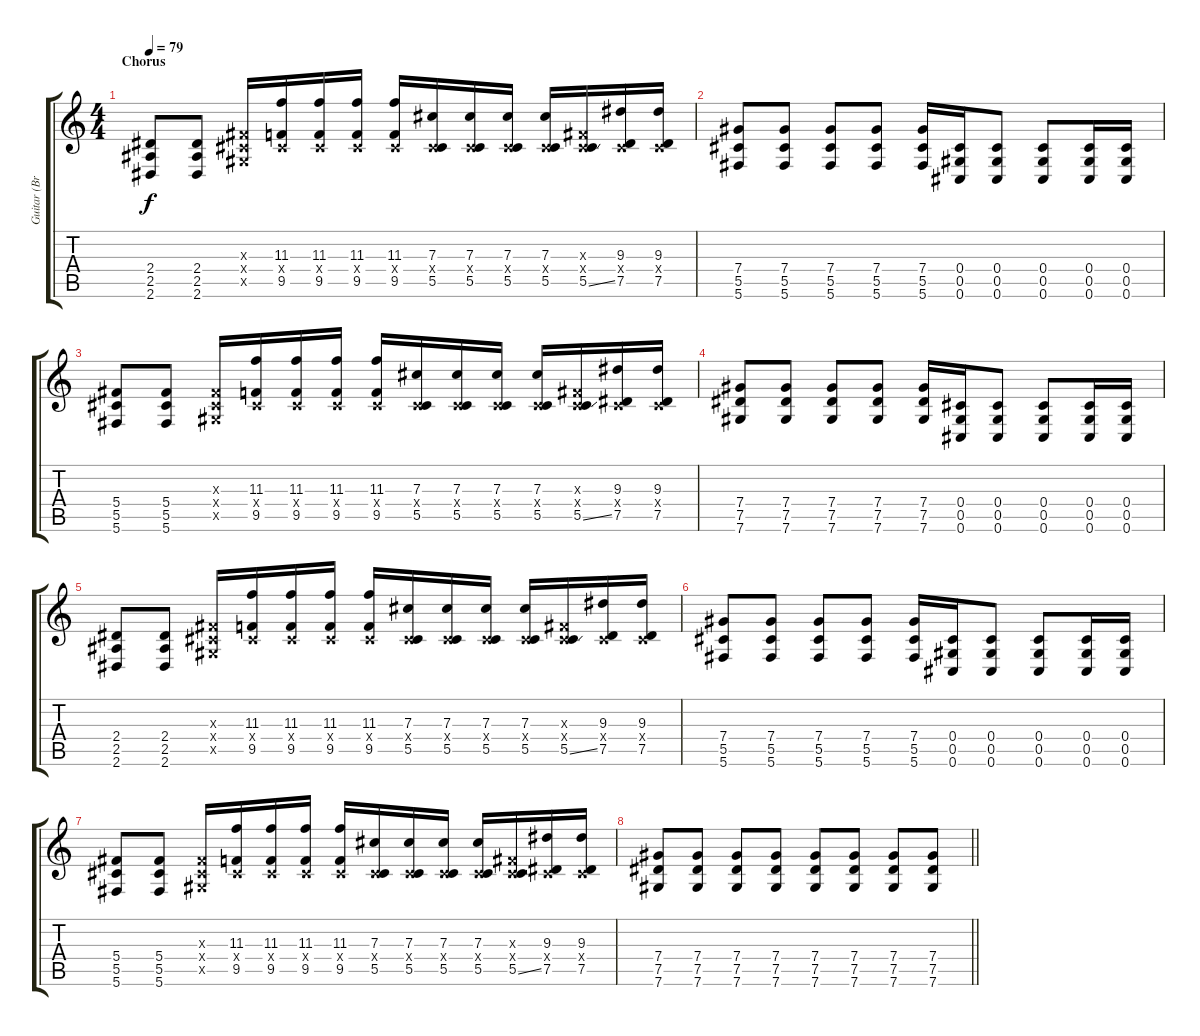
\track ("Guitar (Brad Delson)" "Guitar (Br") {instrument distortionguitar}
\staff {score tabs}
\tuning (Eb4 Bb3 Gb3 Db3 Ab2 Db2) {hide}
\ts (4 4)
\section ("" "Chorus")
\tempo 79
\clef g2
\ks c
(2.4 2.5 2.6).8{dy f} (2.4 2.5 2.6).8 (0.3{x} 0.4{x} 0.5{x}).16 (11.3 0.4{x} 9.5).16 (11.3 0.4{x} 9.5).16 (11.3 0.4{x} 9.5).16 (11.3 0.4{x} 9.5).16 (7.3 0.4{x} 5.5).16 (7.3 0.4{x} 5.5).16 (7.3 0.4{x} 5.5).16 (7.3 0.4{x} 5.5).16 (0.3{x} 0.4{x} 5.5{ss}).16 (9.3 0.4{x} 7.5).16 (9.3 0.4{x} 7.5).16 |
(7.4 5.5 5.6).8 (7.4 5.5 5.6).8 (7.4 5.5 5.6).8 (7.4 5.5 5.6).8 (7.4 5.5 5.6).16 (0.4 0.5 0.6).16 (0.4 0.5 0.6).8 (0.4 0.5 0.6).8 (0.4 0.5 0.6).16 (0.4 0.5 0.6).16 |
(5.4 5.5 5.6).8 (5.4 5.5 5.6).8 (0.3{x} 0.4{x} 0.5{x}).16 (11.3 0.4{x} 9.5).16 (11.3 0.4{x} 9.5).16 (11.3 0.4{x} 9.5).16 (11.3 0.4{x} 9.5).16 (7.3 0.4{x} 5.5).16 (7.3 0.4{x} 5.5).16 (7.3 0.4{x} 5.5).16 (7.3 0.4{x} 5.5).16 (0.3{x} 0.4{x} 5.5{ss}).16 (9.3 0.4{x} 7.5).16 (9.3 0.4{x} 7.5).16 |
(7.4 7.5 7.6).8 (7.4 7.5 7.6).8 (7.4 7.5 7.6).8 (7.4 7.5 7.6).8 (7.4 7.5 7.6).16 (0.4 0.5 0.6).16 (0.4 0.5 0.6).8 (0.4 0.5 0.6).8 (0.4 0.5 0.6).16 (0.4 0.5 0.6).16 |
(2.4 2.5 2.6).8 (2.4 2.5 2.6).8 (0.3{x} 0.4{x} 0.5{x}).16 (11.3 0.4{x} 9.5).16 (11.3 0.4{x} 9.5).16 (11.3 0.4{x} 9.5).16 (11.3 0.4{x} 9.5).16 (7.3 0.4{x} 5.5).16 (7.3 0.4{x} 5.5).16 (7.3 0.4{x} 5.5).16 (7.3 0.4{x} 5.5).16 (0.3{x} 0.4{x} 5.5{ss}).16 (9.3 0.4{x} 7.5).16 (9.3 0.4{x} 7.5).16 |
(7.4 5.5 5.6).8 (7.4 5.5 5.6).8 (7.4 5.5 5.6).8 (7.4 5.5 5.6).8 (7.4 5.5 5.6).16 (0.4 0.5 0.6).16 (0.4 0.5 0.6).8 (0.4 0.5 0.6).8 (0.4 0.5 0.6).16 (0.4 0.5 0.6).16 |
(5.4 5.5 5.6).8 (5.4 5.5 5.6).8 (0.3{x} 0.4{x} 0.5{x}).16 (11.3 0.4{x} 9.5).16 (11.3 0.4{x} 9.5).16 (11.3 0.4{x} 9.5).16 (11.3 0.4{x} 9.5).16 (7.3 0.4{x} 5.5).16 (7.3 0.4{x} 5.5).16 (7.3 0.4{x} 5.5).16 (7.3 0.4{x} 5.5).16 (0.3{x} 0.4{x} 5.5{ss}).16 (9.3 0.4{x} 7.5).16 (9.3 0.4{x} 7.5).16 |
\barLineRight lightlight
(7.4 7.5 7.6).8 (7.4 7.5 7.6).8 (7.4 7.5 7.6).8 (7.4 7.5 7.6).8 (7.4 7.5 7.6).8 (7.4 7.5 7.6).8 (7.4 7.5 7.6).8 (7.4 7.5 7.6).8
